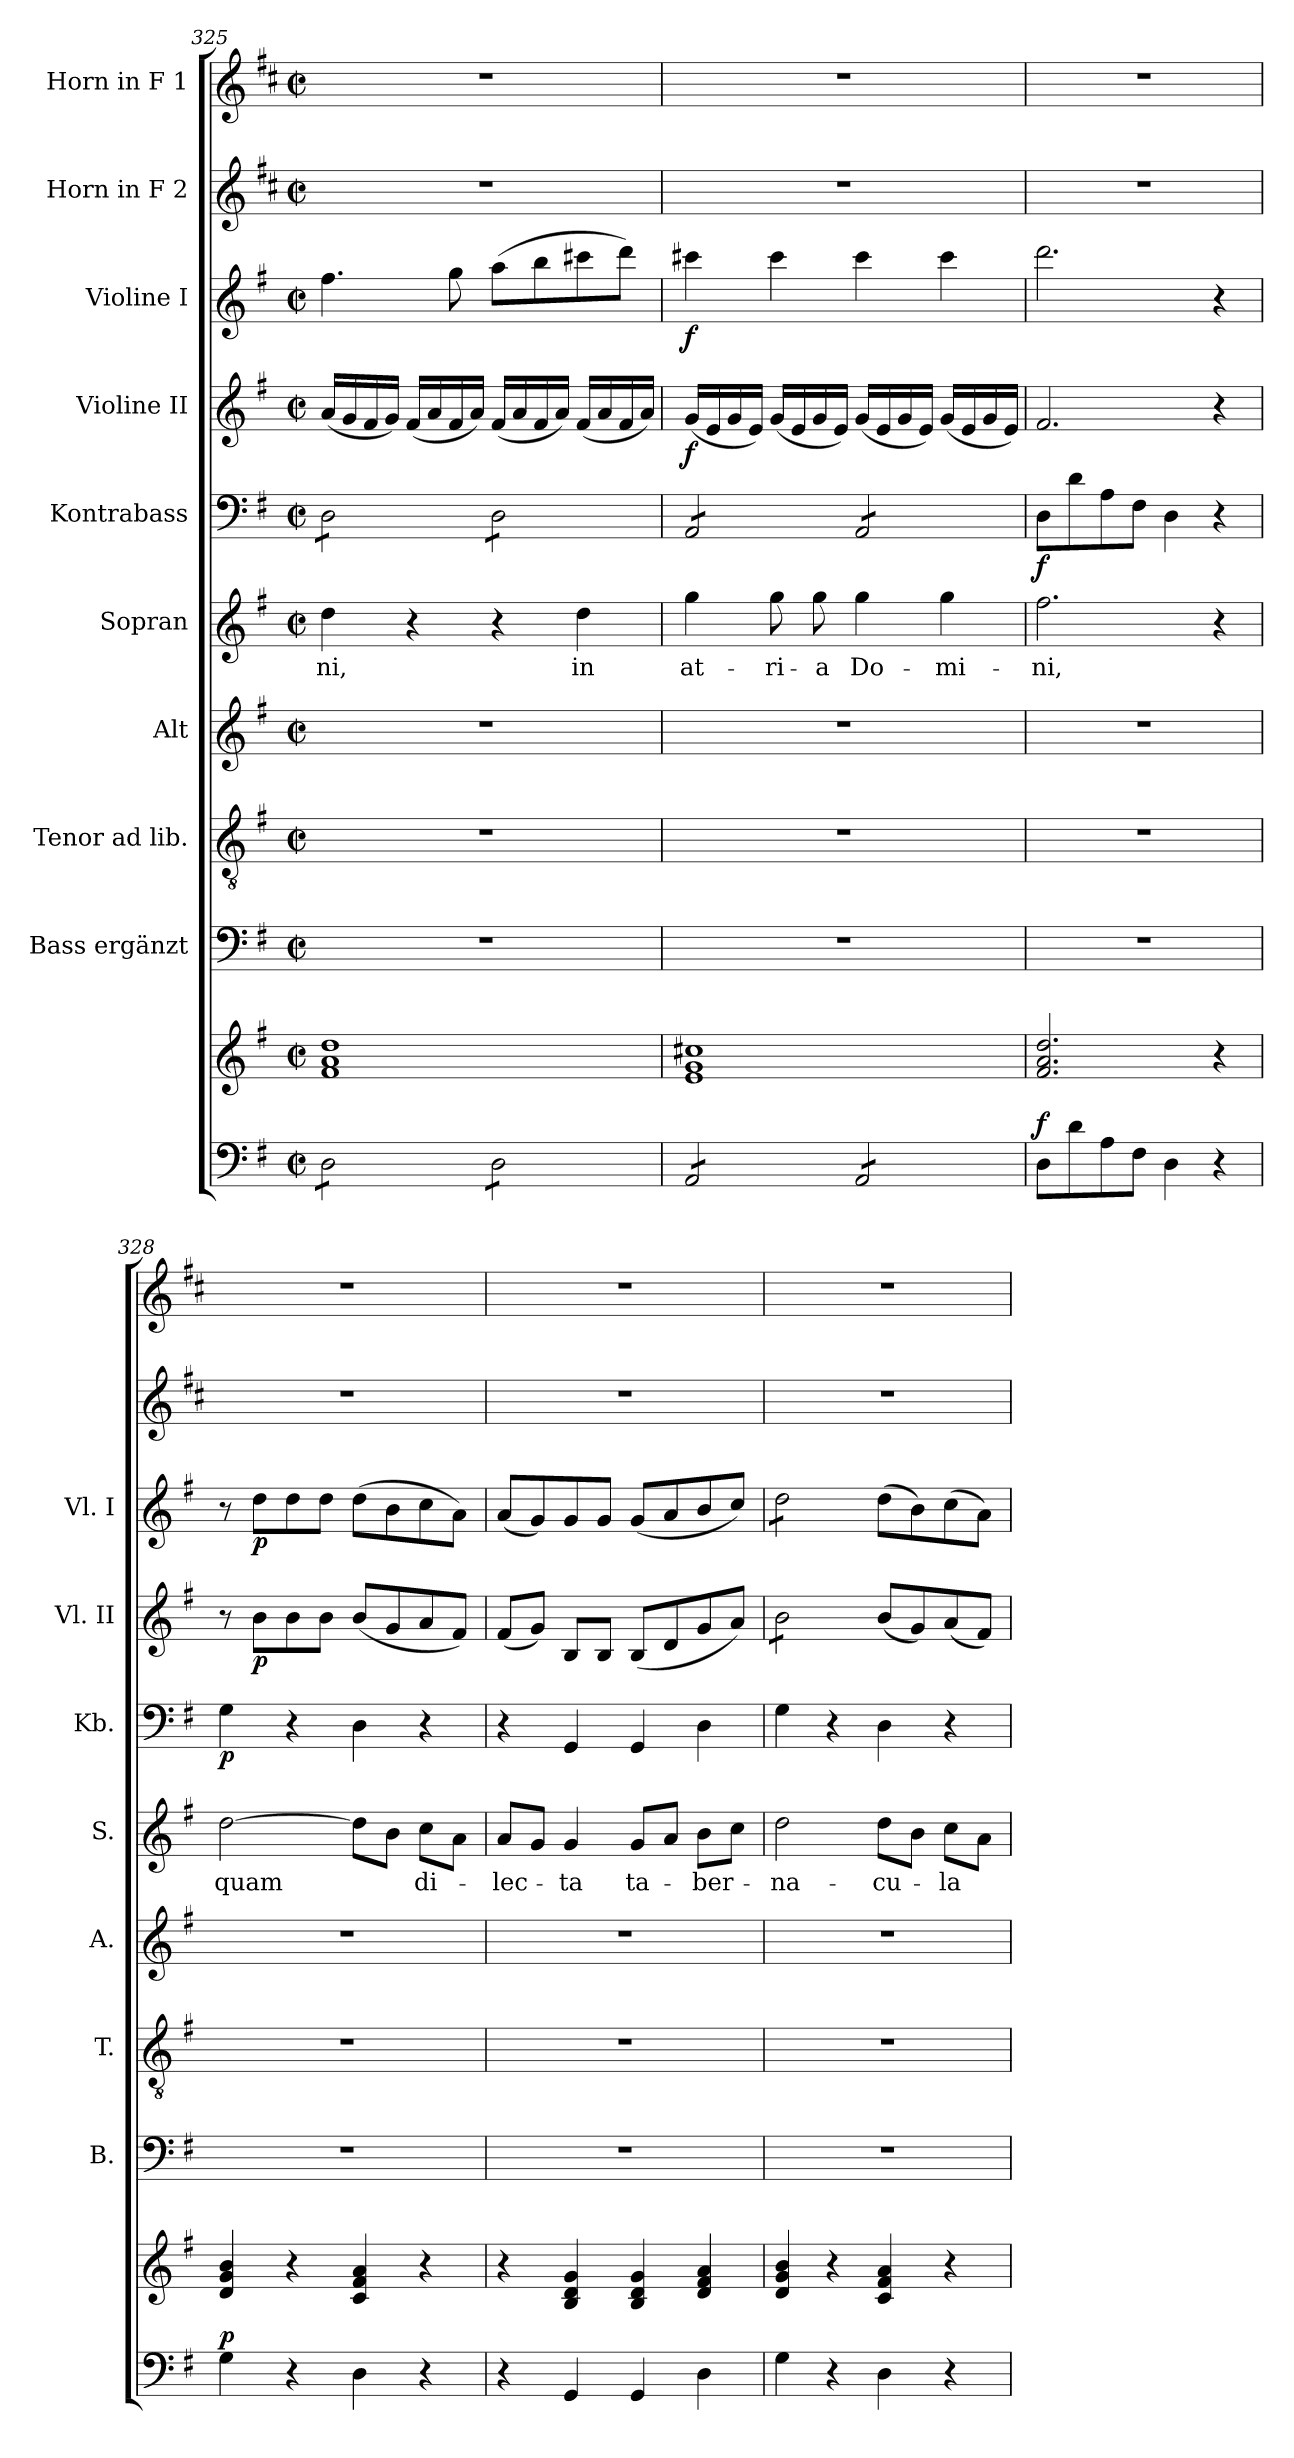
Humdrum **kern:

**kern	**kern	**dynam	**kern	**kern	**kern	**kern	**text	**kern	**dynam	**kern	**dynam	**kern	**dynam	**kern	**kern
*part10	*part10	*part10	*part9	*part8	*part7	*part6	*part6	*part5	*part5	*part4	*part4	*part3	*part3	*part2	*part1
*staff11	*staff10	*staff10/11	*staff9	*staff8	*staff7	*staff6	*staff6	*staff5	*staff5	*staff4	*staff4	*staff3	*staff3	*staff2	*staff1
*	*	*	*I"Bass ergänzt	*I"Tenor ad lib.	*I"Alt	*I"Sopran	*	*I"Kontrabass	*	*I"Violine II	*	*I"Violine I	*	*I"Horn in F 2	*I"Horn in F 1
*	*	*	*I'B.	*I'T.	*I'A.	*I'S.	*	*I'Kb.	*	*I'Vl. II	*	*I'Vl. I	*	*	*
!!LO:PB:g=z
*clefF4	*clefG2	*	*clefF4	*clefGv2	*clefG2	*clefG2	*	*clefF4	*	*clefG2	*	*clefG2	*	*clefG2	*clefG2
*	*	*	*	*	*	*	*	*ITrd7c12	*	*	*	*	*	*ITrd4c7	*ITrd4c7
*k[f#]	*k[f#]	*	*k[f#]	*k[f#]	*k[f#]	*k[f#]	*	*k[f#]	*	*k[f#]	*	*k[f#]	*	*k[f#]	*k[f#]
*G:	*G:	*	*G:	*G:	*G:	*G:	*	*G:	*	*G:	*	*G:	*	*G:	*G:
*M2/2	*M2/2	*	*M2/2	*M2/2	*M2/2	*M2/2	*	*M2/2	*	*M2/2	*	*M2/2	*	*M2/2	*M2/2
*met(c|)	*met(c|)	*	*met(c|)	*met(c|)	*met(c|)	*met(c|)	*	*met(c|)	*	*met(c|)	*	*met(c|)	*	*met(c|)	*met(c|)
=325	=325	=325	=325	=325	=325	=325	=325	=325	=325	=325	=325	=325	=325	=325	=325
!	!	!	!	!	!	!	!	!LO:TX:b:Bi:t=cresc.	!	!	!	!	!	!	!
!LO:TX:a:Bi:t=cresc.	!	!	!	!	!	!	!	!	!	!	!	!	!	!	!
!	!	!	!	!	!	!	!LO:LY:b	!	!	!	!	!	!	!	!
*tremolo	*	*	*	*	*	*	*	*	*	*	*	*	*	*	*
*	*	*	*	*	*	*	*	*tremolo	*	*	*	*	*	*	*
8D\L	1f# 1a 1dd	.	1r	1r	1r	4dd\	-ni,	8DD\L	.	(<16a/LL	.	4.ff#\	.	1r	1r
.	.	.	.	.	.	.	.	.	.	16g/	.	.	.	.	.
8D\	.	.	.	.	.	.	.	8DD\	.	16f#/	.	.	.	.	.
.	.	.	.	.	.	.	.	.	.	16g/JJ)	.	.	.	.	.
8D\	.	.	.	.	.	4r	.	8DD\	.	(<16f#/LL	.	.	.	.	.
.	.	.	.	.	.	.	.	.	.	16a/	.	.	.	.	.
8D\J	.	.	.	.	.	.	.	8DD\J	.	16f#/	.	8gg\	.	.	.
.	.	.	.	.	.	.	.	.	.	16a/JJ)	.	.	.	.	.
8D\L	.	.	.	.	.	4r	.	8DD\L	.	(<16f#/LL	.	(>8aa\L	.	.	.
.	.	.	.	.	.	.	.	.	.	16a/	.	.	.	.	.
8D\	.	.	.	.	.	.	.	8DD\	.	16f#/	.	8bb\	.	.	.
.	.	.	.	.	.	.	.	.	.	16a/JJ)	.	.	.	.	.
!	!	!	!	!	!	!	!LO:LY:b	!	!	!	!	!	!	!	!
8D\	.	.	.	.	.	4dd\	in	8DD\	.	(<16f#/LL	.	8ccc#X\	.	.	.
.	.	.	.	.	.	.	.	.	.	16a/	.	.	.	.	.
8D\J	.	.	.	.	.	.	.	8DD\J	.	16f#/	.	8ddd\J)	.	.	.
.	.	.	.	.	.	.	.	.	.	16a/JJ)	.	.	.	.	.
=326	=326	=326	=326	=326	=326	=326	=326	=326	=326	=326	=326	=326	=326	=326	=326
!	!	!	!	!	!	!	!LO:LY:b	!	!	!	!LO:DY:b	!	!LO:DY:b	!	!
8AA/L	1e 1g 1cc#X	.	1r	1r	1r	4gg\	at-	8AAA/L	.	(<16g/LL	f	4ccc#X\	f	1r	1r
.	.	.	.	.	.	.	.	.	.	16e/	.	.	.	.	.
8AA/	.	.	.	.	.	.	.	8AAA/	.	16g/	.	.	.	.	.
.	.	.	.	.	.	.	.	.	.	16e/JJ)	.	.	.	.	.
!	!	!	!	!	!	!	!LO:LY:b	!	!	!	!	!	!	!	!
8AA/	.	.	.	.	.	8gg\	-ri-	8AAA/	.	(<16g/LL	.	4ccc#\	.	.	.
.	.	.	.	.	.	.	.	.	.	16e/	.	.	.	.	.
!	!	!	!	!	!	!	!LO:LY:b	!	!	!	!	!	!	!	!
8AA/J	.	.	.	.	.	8gg\	-a	8AAA/J	.	16g/	.	.	.	.	.
.	.	.	.	.	.	.	.	.	.	16e/JJ)	.	.	.	.	.
!	!	!	!	!	!	!	!LO:LY:b	!	!	!	!	!	!	!	!
8AA/L	.	.	.	.	.	4gg\	Do-	8AAA/L	.	(<16g/LL	.	4ccc#\	.	.	.
.	.	.	.	.	.	.	.	.	.	16e/	.	.	.	.	.
8AA/	.	.	.	.	.	.	.	8AAA/	.	16g/	.	.	.	.	.
.	.	.	.	.	.	.	.	.	.	16e/JJ)	.	.	.	.	.
!	!	!	!	!	!	!	!LO:LY:b	!	!	!	!	!	!	!	!
8AA/	.	.	.	.	.	4gg\	-mi-	8AAA/	.	(<16g/LL	.	4ccc#\	.	.	.
.	.	.	.	.	.	.	.	.	.	16e/	.	.	.	.	.
8AA/J	.	.	.	.	.	.	.	8AAA/J	.	16g/	.	.	.	.	.
*	*	*	*	*	*	*	*	*Xtremolo	*	*	*	*	*	*	*
*Xtremolo	*	*	*	*	*	*	*	*	*	*	*	*	*	*	*
.	.	.	.	.	.	.	.	.	.	16e/JJ)	.	.	.	.	.
=327	=327	=327	=327	=327	=327	=327	=327	=327	=327	=327	=327	=327	=327	=327	=327
!	!	!LO:DY:a=2	!	!	!	!	!LO:LY:b	!	!LO:DY:b	!	!	!	!	!	!
8D\L	2.f#/ 2.a/ 2.dd/	f	1r	1r	1r	2.ff#\	-ni,	8DD\L	f	2.f#/	.	2.ddd\	.	1r	1r
8d\	.	.	.	.	.	.	.	8D\	.	.	.	.	.	.	.
8A\	.	.	.	.	.	.	.	8AA\	.	.	.	.	.	.	.
8F#\J	.	.	.	.	.	.	.	8FF#\J	.	.	.	.	.	.	.
4D\	.	.	.	.	.	.	.	4DD\	.	.	.	.	.	.	.
4r	4r	.	.	.	.	4r	.	4r	.	4r	.	4r	.	.	.
!!LO:PB:g=z
=328	=328	=328	=328	=328	=328	=328	=328	=328	=328	=328	=328	=328	=328	=328	=328
!	!	!LO:DY:a=2	!	!	!	!	!LO:LY:b	!	!LO:DY:b	!	!	!	!	!	!
4G\	4d/ 4g/ 4b/	p	1r	1r	1r	[2dd\	quam	4GG\	p	8r	.	8r	.	1r	1r
!	!	!	!	!	!	!	!	!	!	!	!LO:DY:b	!	!LO:DY:b	!	!
.	.	.	.	.	.	.	.	.	.	8b\L	p	8dd\L	p	.	.
4r	4r	.	.	.	.	.	.	4r	.	8b\	.	8dd\	.	.	.
.	.	.	.	.	.	.	.	.	.	8b\J	.	8dd\J	.	.	.
4D\	4c/ 4f#/ 4a/	.	.	.	.	8dd\L]	.	4DD\	.	(<8b/L	.	(>8dd\L	.	.	.
.	.	.	.	.	.	8b\J	.	.	.	8g/	.	8b\	.	.	.
!	!	!	!	!	!	!	!LO:LY:b	!	!	!	!	!	!	!	!
4r	4r	.	.	.	.	8cc\L	di-	4r	.	8a/	.	8cc\	.	.	.
.	.	.	.	.	.	8a\J	.	.	.	8f#/J)	.	8a\J)	.	.	.
=329	=329	=329	=329	=329	=329	=329	=329	=329	=329	=329	=329	=329	=329	=329	=329
!	!	!	!	!	!	!	!LO:LY:b	!	!	!	!	!	!	!	!
4r	4r	.	1r	1r	1r	8a/L	-lec-	4r	.	(<8f#/L	.	(<8a/L	.	1r	1r
.	.	.	.	.	.	8g/J	.	.	.	8g/J)	.	8g/)	.	.	.
!	!	!	!	!	!	!	!LO:LY:b	!	!	!	!	!	!	!	!
4GG/	4B/ 4d/ 4g/	.	.	.	.	4g/	-ta	4GGG/	.	8B/L	.	8g/	.	.	.
.	.	.	.	.	.	.	.	.	.	8B/J	.	8g/J	.	.	.
!	!	!	!	!	!	!	!LO:LY:b	!	!	!	!	!	!	!	!
4GG/	4B/ 4d/ 4g/	.	.	.	.	8g/L	ta-	4GGG/	.	(<8B/L	.	(<8g/L	.	.	.
.	.	.	.	.	.	8a/J	.	.	.	8d/	.	8a/	.	.	.
!	!	!	!	!	!	!	!LO:LY:b	!	!	!	!	!	!	!	!
4D\	4d/ 4f#/ 4a/	.	.	.	.	8b\L	-ber-	4DD\	.	8g/	.	8b/	.	.	.
.	.	.	.	.	.	8cc\J	.	.	.	8a/J)	.	8cc/J)	.	.	.
=330	=330	=330	=330	=330	=330	=330	=330	=330	=330	=330	=330	=330	=330	=330	=330
!	!	!	!	!	!	!	!LO:LY:b	!	!	!	!	!	!	!	!
*	*	*	*	*	*	*	*	*	*	*tremolo	*	*	*	*	*
*	*	*	*	*	*	*	*	*	*	*	*	*tremolo	*	*	*
4G\	4d/ 4g/ 4b/	.	1r	1r	1r	2dd\	-na-	4GG\	.	8b\L	.	8dd\L	.	1r	1r
.	.	.	.	.	.	.	.	.	.	8b\	.	8dd\	.	.	.
4r	4r	.	.	.	.	.	.	4r	.	8b\	.	8dd\	.	.	.
.	.	.	.	.	.	.	.	.	.	8b\J	.	8dd\J	.	.	.
*	*	*	*	*	*	*	*	*	*	*	*	*Xtremolo	*	*	*
*	*	*	*	*	*	*	*	*	*	*Xtremolo	*	*	*	*	*
!	!	!	!	!	!	!	!LO:LY:b	!	!	!	!	!	!	!	!
4D\	4c/ 4f#/ 4a/	.	.	.	.	8dd\L	-cu-	4DD\	.	(<8b/L	.	(>8dd\L	.	.	.
.	.	.	.	.	.	8b\J	.	.	.	8g/)	.	8b\)	.	.	.
!	!	!	!	!	!	!	!LO:LY:b	!	!	!	!	!	!	!	!
4r	4r	.	.	.	.	8cc\L	-la	4r	.	(<8a/	.	(>8cc\	.	.	.
.	.	.	.	.	.	8a\J	.	.	.	8f#/J)	.	8a\J)	.	.	.
=	=	=	=	=	=	=	=	=	=	=	=	=	=	=	=
*-	*-	*-	*-	*-	*-	*-	*-	*-	*-	*-	*-	*-	*-	*-	*-
